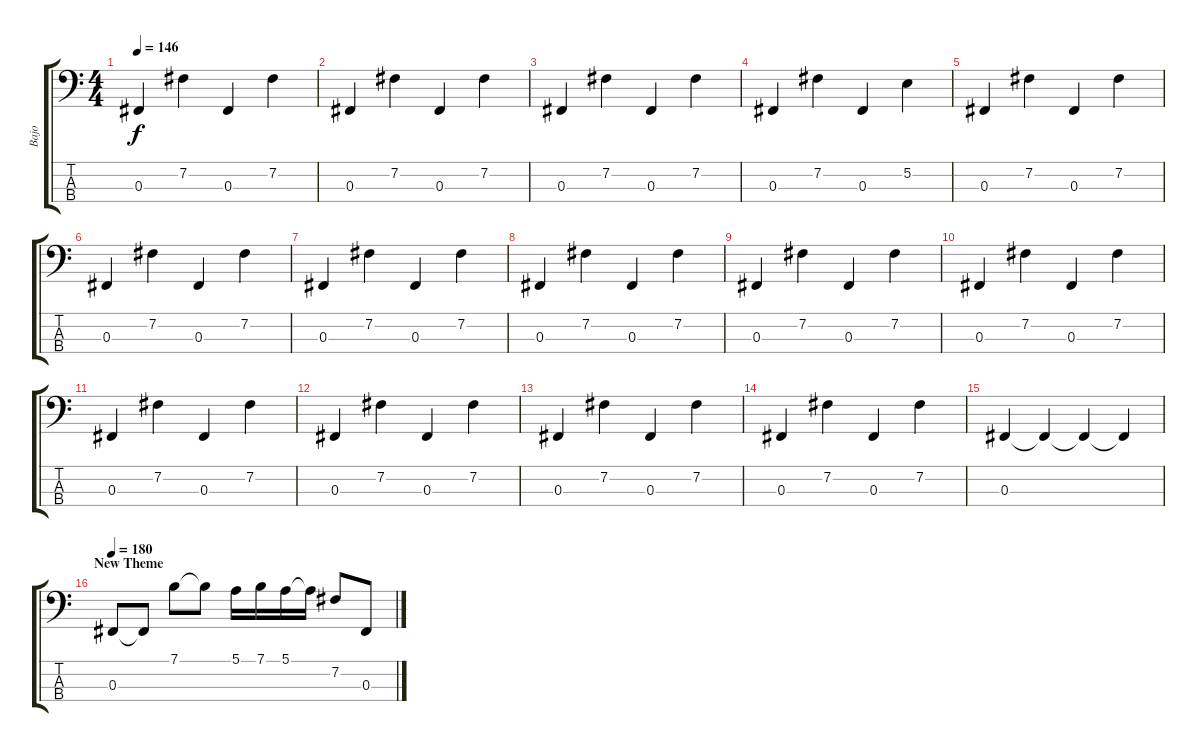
\track ("Bajo" "Bajo") {instrument electricbassfinger}
\staff {score tabs}
\tuning (E2 B1 Gb1 Db1) {hide}
\ts (4 4)
\tempo 146
\clef f4
\ks c
0.3.4{dy f} 7.2.4 0.3.4 7.2.4 |
0.3.4 7.2.4 0.3.4 7.2.4 |
0.3.4 7.2.4 0.3.4 7.2.4 |
0.3.4 7.2.4 0.3.4 5.2.4 |
0.3.4 7.2.4 0.3.4 7.2.4 |
0.3.4 7.2.4 0.3.4 7.2.4 |
0.3.4 7.2.4 0.3.4 7.2.4 |
0.3.4 7.2.4 0.3.4 7.2.4 |
0.3.4 7.2.4 0.3.4 7.2.4 |
0.3.4 7.2.4 0.3.4 7.2.4 |
0.3.4 7.2.4 0.3.4 7.2.4 |
0.3.4 7.2.4 0.3.4 7.2.4 |
0.3.4 7.2.4 0.3.4 7.2.4 |
0.3.4 7.2.4 0.3.4 7.2.4 |
0.3.4 0.3{t}.4 0.3{t}.4 0.3{t}.4 |
\section ("" "New Theme")
\tempo 180
0.3.8 0.3{t}.8 7.1.8 7.1{t}.8 5.1.16 7.1.16 5.1.16 5.1{t}.16 7.2.8 0.3.8
